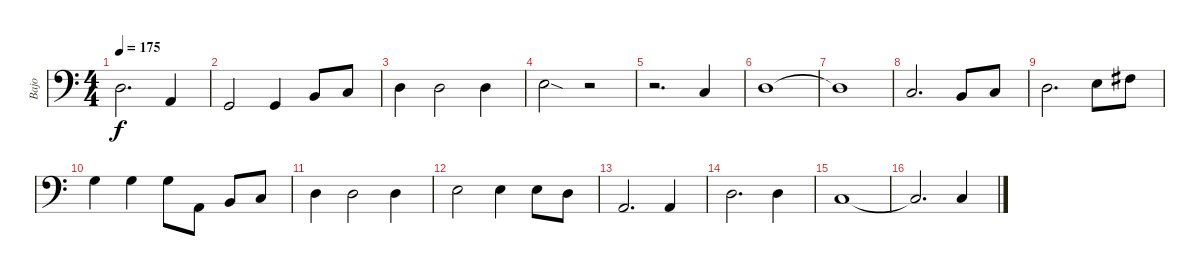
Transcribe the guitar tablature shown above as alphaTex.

\track ("Bajo" "Bajo") {instrument acousticbass}
\staff {score}
\tuning (G2 D2 A1 E1) {hide}
\ts (4 4)
\tempo 175
\clef f4
\ks c
0.2.2{d dy f} 0.3.4 |
3.4.2 3.4.4 2.3.8 3.3.8 |
0.2.4 0.2.2 0.2.4 |
2.2{sod}.2 r.2 |
r.2{d} 3.3.4 |
0.2.1 |
0.2{t}.1 |
3.3.2{d} 2.3.8 3.3.8 |
0.2.2{d} 2.2.8 4.2.8 |
0.1.4 0.1.4 0.1.8 0.3.8 2.3.8 3.3.8 |
0.2.4 0.2.2 0.2.4 |
12.4.2 2.2.4 2.2.8 0.2.8 |
0.3.2{d} 0.3.4 |
0.2.2{d} 0.2.4 |
3.3.1 |
3.3{t}.2{d} 3.3.4
